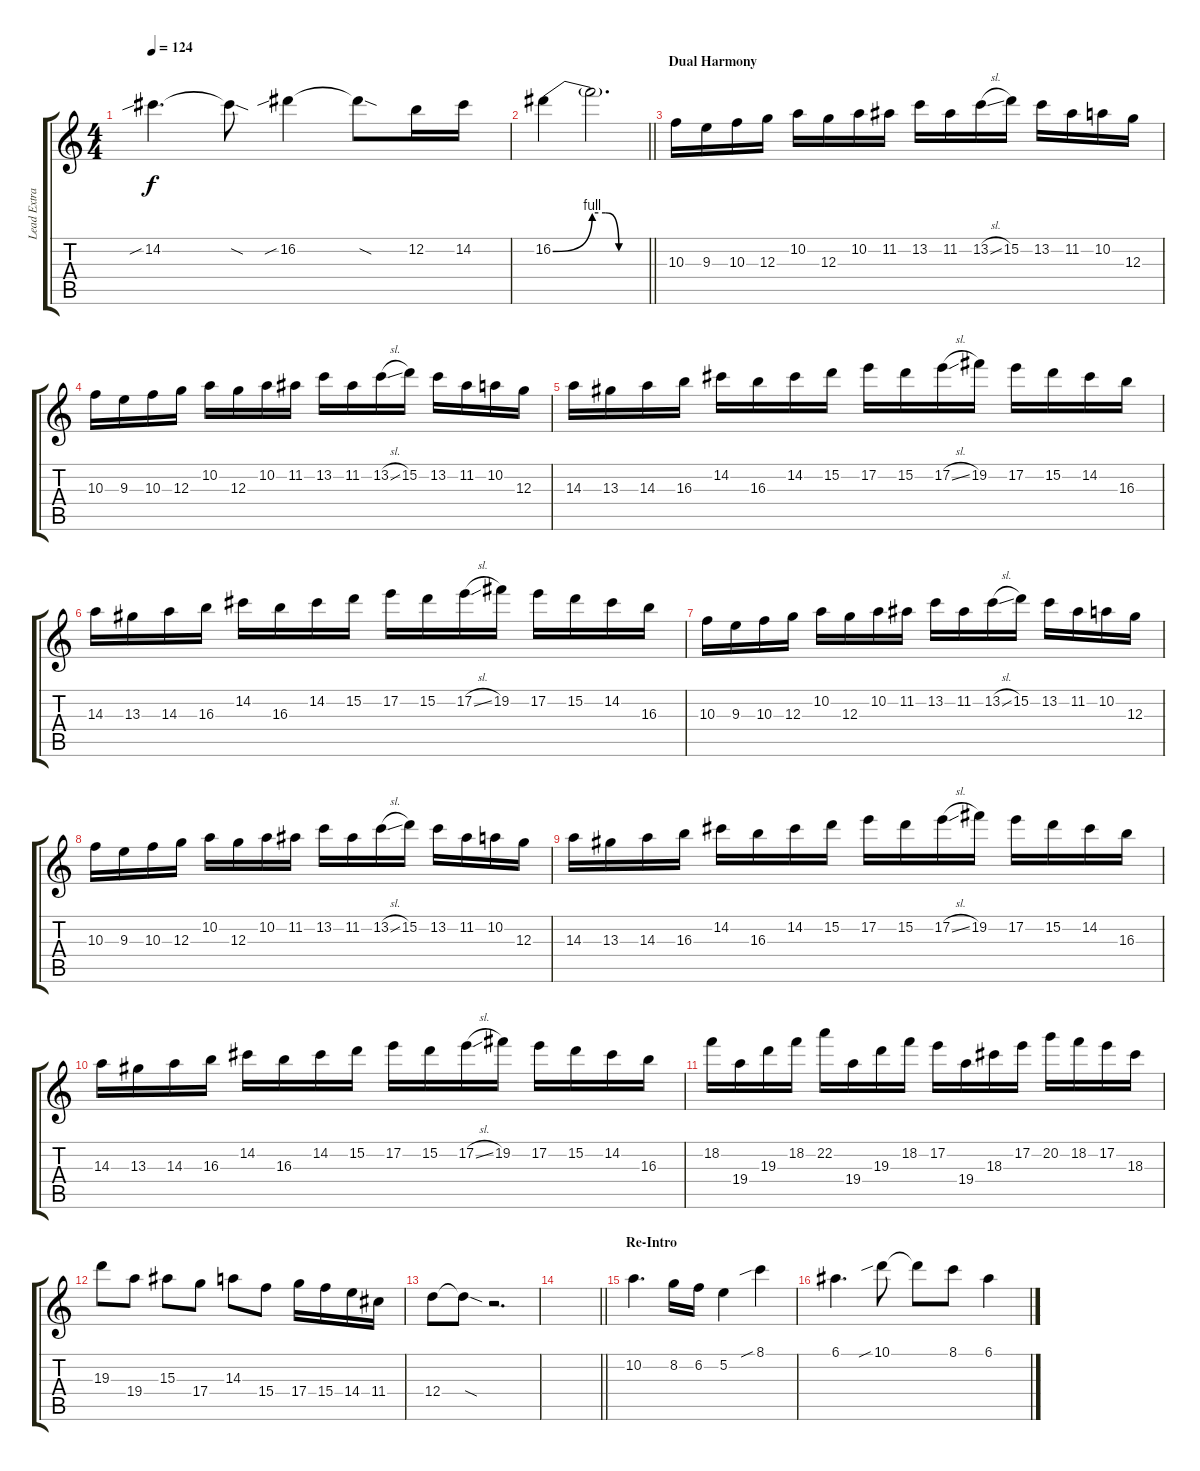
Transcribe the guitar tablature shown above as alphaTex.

\track ("Lead Extra" "Lead Extra") {instrument distortionguitar}
\staff {score tabs}
\tuning (E4 B3 G3 D3 A2 D2) {hide}
\ts (4 4)
\tempo 124
\clef g2
\ks c
14.2{sib}.4{d dy f} 14.2{sod t}.8 16.2{sib}.4 16.2{sod t}.8 12.2.16 14.2.16 |
\barLineRight lightlight
16.2{be (bend 0 0 60 4)}.4 16.2{be (custom 0 4 15 4 30 0 60 0) t}.2{d} |
\section ("" "Dual Harmony")
10.3.16 9.3.16 10.3.16 12.3.16 10.2.16 12.3.16 10.2.16 11.2.16 13.2.16 11.2.16 13.2{sl}.16 15.2.16 13.2.16 11.2.16 10.2.16 12.3.16 |
10.3.16 9.3.16 10.3.16 12.3.16 10.2.16 12.3.16 10.2.16 11.2.16 13.2.16 11.2.16 13.2{sl}.16 15.2.16 13.2.16 11.2.16 10.2.16 12.3.16 |
14.3.16 13.3.16 14.3.16 16.3.16 14.2.16 16.3.16 14.2.16 15.2.16 17.2.16 15.2.16 17.2{sl}.16 19.2.16 17.2.16 15.2.16 14.2.16 16.3.16 |
14.3.16 13.3.16 14.3.16 16.3.16 14.2.16 16.3.16 14.2.16 15.2.16 17.2.16 15.2.16 17.2{sl}.16 19.2.16 17.2.16 15.2.16 14.2.16 16.3.16 |
10.3.16 9.3.16 10.3.16 12.3.16 10.2.16 12.3.16 10.2.16 11.2.16 13.2.16 11.2.16 13.2{sl}.16 15.2.16 13.2.16 11.2.16 10.2.16 12.3.16 |
10.3.16 9.3.16 10.3.16 12.3.16 10.2.16 12.3.16 10.2.16 11.2.16 13.2.16 11.2.16 13.2{sl}.16 15.2.16 13.2.16 11.2.16 10.2.16 12.3.16 |
14.3.16 13.3.16 14.3.16 16.3.16 14.2.16 16.3.16 14.2.16 15.2.16 17.2.16 15.2.16 17.2{sl}.16 19.2.16 17.2.16 15.2.16 14.2.16 16.3.16 |
14.3.16 13.3.16 14.3.16 16.3.16 14.2.16 16.3.16 14.2.16 15.2.16 17.2.16 15.2.16 17.2{sl}.16 19.2.16 17.2.16 15.2.16 14.2.16 16.3.16 |
18.2.16 19.4.16 19.3.16 18.2.16 22.2.16 19.4.16 19.3.16 18.2.16 17.2.16 19.4.16 18.3.16 17.2.16 20.2.16 18.2.16 17.2.16 18.3.16 |
19.3.8 19.4.8 15.3.8 17.4.8 14.3.8 15.4.8 17.4.16 15.4.16 14.4.16 11.4.16 |
12.4.8 12.4{sod t}.8 r.2{d} |
\barLineRight lightlight
|
\section ("" "Re-Intro")
10.2.4{d volume 11} 8.2.16 6.2.16 5.2.4 8.1{sib}.4 |
6.1.4{d} 10.1{sib}.8 10.1{t}.8 8.1.8 6.1.4
